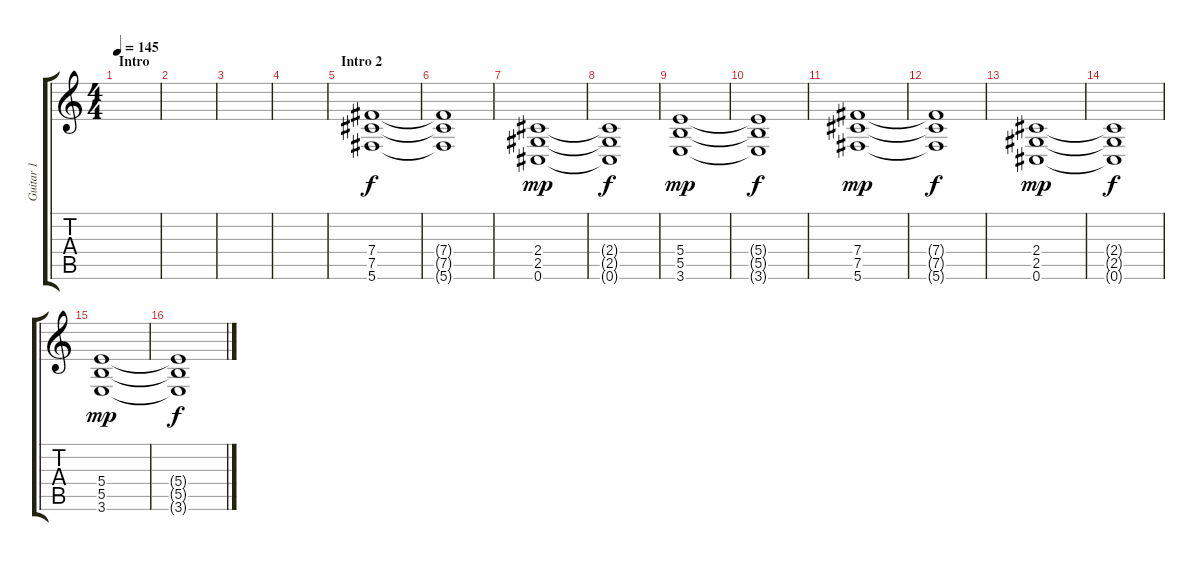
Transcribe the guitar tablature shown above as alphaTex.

\track ("Guitar 1" "Guitar 1") {instrument overdrivenguitar}
\staff {score tabs}
\tuning (Db4 Ab3 E3 B2 Gb2 Db2) {hide}
\ts (4 4)
\section ("" "Intro")
\tempo 145
\tempo 120
\tempo 145
\clef g2
\ks c
|
|
|
|
\section ("" "Intro 2")
(7.4 7.5 5.6).1 |
(7.4{t} 7.5{t} 5.6{t}).1{dy f} |
(2.4 2.5 0.6).1{dy mp} |
(2.4{t} 2.5{t} 0.6{t}).1{dy f} |
(5.4 5.5 3.6).1{dy mp} |
(5.4{t} 5.5{t} 3.6{t}).1{dy f} |
(7.4 7.5 5.6).1{dy mp} |
(7.4{t} 7.5{t} 5.6{t}).1{dy f} |
(2.4 2.5 0.6).1{dy mp} |
(2.4{t} 2.5{t} 0.6{t}).1{dy f} |
(5.4 5.5 3.6).1{dy mp} |
(5.4{t} 5.5{t} 3.6{t}).1{dy f}
